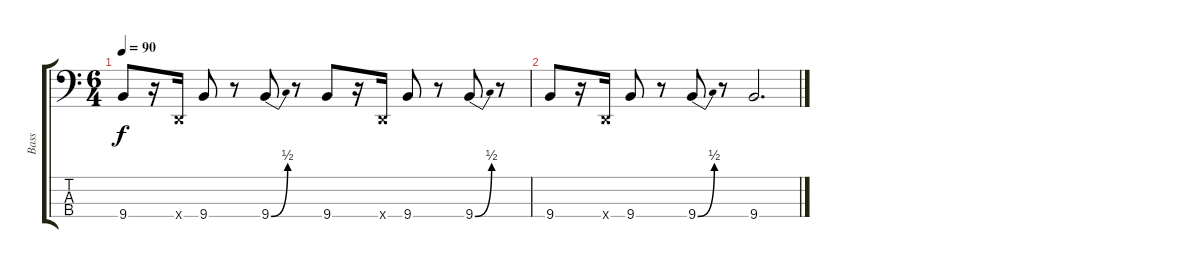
\track ("Bass" "Bass") {instrument electricbasspick}
\staff {score tabs}
\tuning (G2 D2 A1 D1) {hide}
\ts (6 4)
\tempo 90
\clef f4
\ks c
9.4.8{dy f} r.16 0.4{x}.16 9.4.8 r.8 9.4{be (bend 0 0 60 2)}.8 r.8 9.4.8 r.16 0.4{x}.16 9.4.8 r.8 9.4{be (bend 0 0 60 2)}.8 r.8 |
9.4.8 r.16 0.4{x}.16 9.4.8 r.8 9.4{be (bend 0 0 60 2)}.8 r.8 9.4.2{d}
